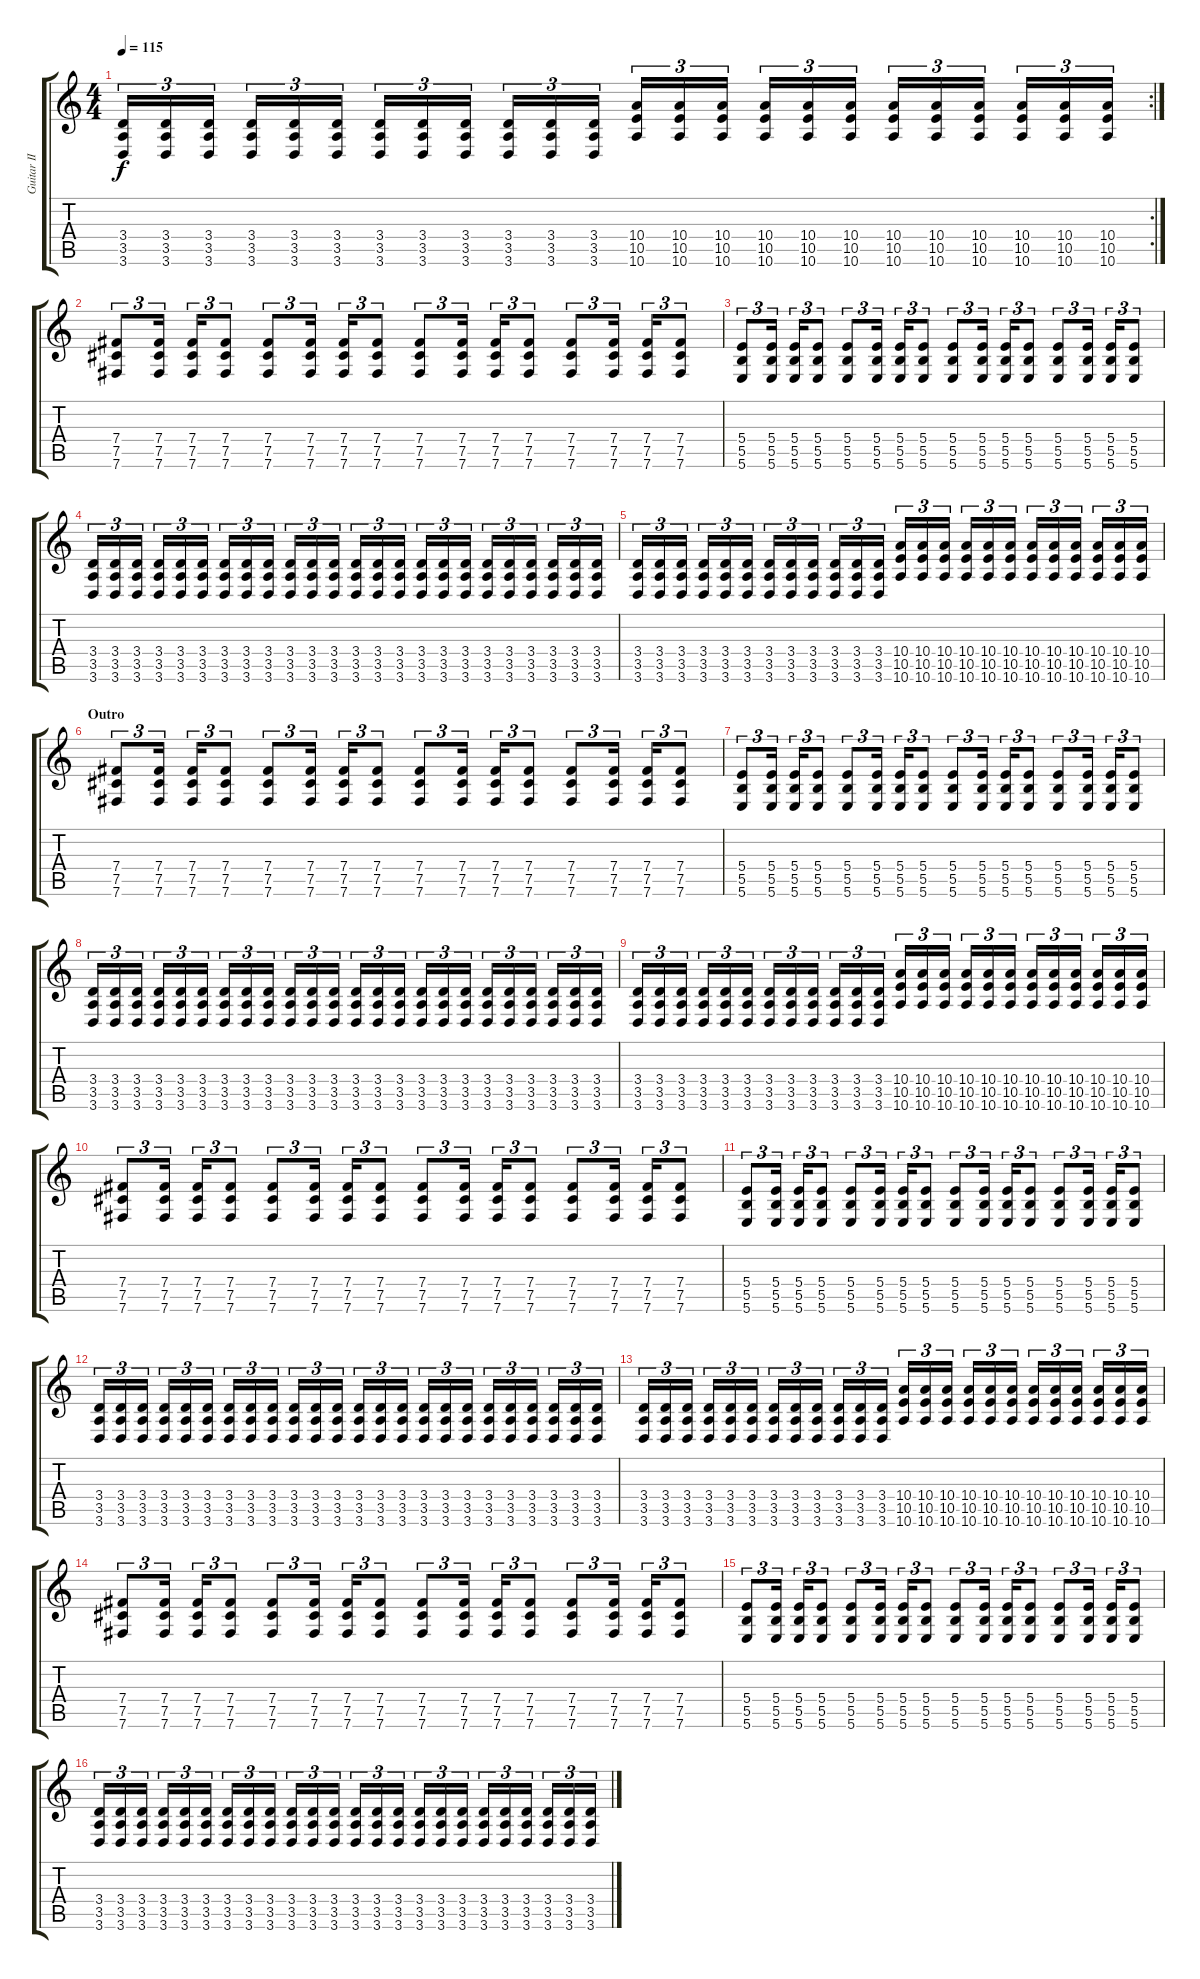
\track ("Guitar II" "Guitar II") {instrument distortionguitar}
\staff {score tabs}
\tuning (Db4 Ab3 E3 B2 Gb2 B1) {hide}
\rc 2
\ts (4 4)
\tempo 115
\clef g2
\ks c
(3.4 3.5 3.6).16{tu (3 2) dy f} (3.4 3.5 3.6).16{tu (3 2)} (3.4 3.5 3.6).16{tu (3 2)} (3.4 3.5 3.6).16{tu (3 2)} (3.4 3.5 3.6).16{tu (3 2)} (3.4 3.5 3.6).16{tu (3 2)} (3.4 3.5 3.6).16{tu (3 2)} (3.4 3.5 3.6).16{tu (3 2)} (3.4 3.5 3.6).16{tu (3 2)} (3.4 3.5 3.6).16{tu (3 2)} (3.4 3.5 3.6).16{tu (3 2)} (3.4 3.5 3.6).16{tu (3 2)} (10.4 10.5 10.6).16{tu (3 2)} (10.4 10.5 10.6).16{tu (3 2)} (10.4 10.5 10.6).16{tu (3 2)} (10.4 10.5 10.6).16{tu (3 2)} (10.4 10.5 10.6).16{tu (3 2)} (10.4 10.5 10.6).16{tu (3 2)} (10.4 10.5 10.6).16{tu (3 2)} (10.4 10.5 10.6).16{tu (3 2)} (10.4 10.5 10.6).16{tu (3 2)} (10.4 10.5 10.6).16{tu (3 2)} (10.4 10.5 10.6).16{tu (3 2)} (10.4 10.5 10.6).16{tu (3 2)} |
(7.4 7.5 7.6).8{tu (3 2)} (7.4 7.5 7.6).16{tu (3 2)} (7.4 7.5 7.6).16{tu (3 2)} (7.4 7.5 7.6).8{tu (3 2)} (7.4 7.5 7.6).8{tu (3 2)} (7.4 7.5 7.6).16{tu (3 2)} (7.4 7.5 7.6).16{tu (3 2)} (7.4 7.5 7.6).8{tu (3 2)} (7.4 7.5 7.6).8{tu (3 2)} (7.4 7.5 7.6).16{tu (3 2)} (7.4 7.5 7.6).16{tu (3 2)} (7.4 7.5 7.6).8{tu (3 2)} (7.4 7.5 7.6).8{tu (3 2)} (7.4 7.5 7.6).16{tu (3 2)} (7.4 7.5 7.6).16{tu (3 2)} (7.4 7.5 7.6).8{tu (3 2)} |
(5.4 5.5 5.6).8{tu (3 2)} (5.4 5.5 5.6).16{tu (3 2)} (5.4 5.5 5.6).16{tu (3 2)} (5.4 5.5 5.6).8{tu (3 2)} (5.4 5.5 5.6).8{tu (3 2)} (5.4 5.5 5.6).16{tu (3 2)} (5.4 5.5 5.6).16{tu (3 2)} (5.4 5.5 5.6).8{tu (3 2)} (5.4 5.5 5.6).8{tu (3 2)} (5.4 5.5 5.6).16{tu (3 2)} (5.4 5.5 5.6).16{tu (3 2)} (5.4 5.5 5.6).8{tu (3 2)} (5.4 5.5 5.6).8{tu (3 2)} (5.4 5.5 5.6).16{tu (3 2)} (5.4 5.5 5.6).16{tu (3 2)} (5.4 5.5 5.6).8{tu (3 2)} |
(3.4 3.5 3.6).16{tu (3 2)} (3.4 3.5 3.6).16{tu (3 2)} (3.4 3.5 3.6).16{tu (3 2)} (3.4 3.5 3.6).16{tu (3 2)} (3.4 3.5 3.6).16{tu (3 2)} (3.4 3.5 3.6).16{tu (3 2)} (3.4 3.5 3.6).16{tu (3 2)} (3.4 3.5 3.6).16{tu (3 2)} (3.4 3.5 3.6).16{tu (3 2)} (3.4 3.5 3.6).16{tu (3 2)} (3.4 3.5 3.6).16{tu (3 2)} (3.4 3.5 3.6).16{tu (3 2)} (3.4 3.5 3.6).16{tu (3 2)} (3.4 3.5 3.6).16{tu (3 2)} (3.4 3.5 3.6).16{tu (3 2)} (3.4 3.5 3.6).16{tu (3 2)} (3.4 3.5 3.6).16{tu (3 2)} (3.4 3.5 3.6).16{tu (3 2)} (3.4 3.5 3.6).16{tu (3 2)} (3.4 3.5 3.6).16{tu (3 2)} (3.4 3.5 3.6).16{tu (3 2)} (3.4 3.5 3.6).16{tu (3 2)} (3.4 3.5 3.6).16{tu (3 2)} (3.4 3.5 3.6).16{tu (3 2)} |
(3.4 3.5 3.6).16{tu (3 2)} (3.4 3.5 3.6).16{tu (3 2)} (3.4 3.5 3.6).16{tu (3 2)} (3.4 3.5 3.6).16{tu (3 2)} (3.4 3.5 3.6).16{tu (3 2)} (3.4 3.5 3.6).16{tu (3 2)} (3.4 3.5 3.6).16{tu (3 2)} (3.4 3.5 3.6).16{tu (3 2)} (3.4 3.5 3.6).16{tu (3 2)} (3.4 3.5 3.6).16{tu (3 2)} (3.4 3.5 3.6).16{tu (3 2)} (3.4 3.5 3.6).16{tu (3 2)} (10.4 10.5 10.6).16{tu (3 2)} (10.4 10.5 10.6).16{tu (3 2)} (10.4 10.5 10.6).16{tu (3 2)} (10.4 10.5 10.6).16{tu (3 2)} (10.4 10.5 10.6).16{tu (3 2)} (10.4 10.5 10.6).16{tu (3 2)} (10.4 10.5 10.6).16{tu (3 2)} (10.4 10.5 10.6).16{tu (3 2)} (10.4 10.5 10.6).16{tu (3 2)} (10.4 10.5 10.6).16{tu (3 2)} (10.4 10.5 10.6).16{tu (3 2)} (10.4 10.5 10.6).16{tu (3 2)} |
\section ("" "Outro")
(7.4 7.5 7.6).8{tu (3 2)} (7.4 7.5 7.6).16{tu (3 2)} (7.4 7.5 7.6).16{tu (3 2)} (7.4 7.5 7.6).8{tu (3 2)} (7.4 7.5 7.6).8{tu (3 2)} (7.4 7.5 7.6).16{tu (3 2)} (7.4 7.5 7.6).16{tu (3 2)} (7.4 7.5 7.6).8{tu (3 2)} (7.4 7.5 7.6).8{tu (3 2)} (7.4 7.5 7.6).16{tu (3 2)} (7.4 7.5 7.6).16{tu (3 2)} (7.4 7.5 7.6).8{tu (3 2)} (7.4 7.5 7.6).8{tu (3 2)} (7.4 7.5 7.6).16{tu (3 2)} (7.4 7.5 7.6).16{tu (3 2)} (7.4 7.5 7.6).8{tu (3 2)} |
(5.4 5.5 5.6).8{tu (3 2)} (5.4 5.5 5.6).16{tu (3 2)} (5.4 5.5 5.6).16{tu (3 2)} (5.4 5.5 5.6).8{tu (3 2)} (5.4 5.5 5.6).8{tu (3 2)} (5.4 5.5 5.6).16{tu (3 2)} (5.4 5.5 5.6).16{tu (3 2)} (5.4 5.5 5.6).8{tu (3 2)} (5.4 5.5 5.6).8{tu (3 2)} (5.4 5.5 5.6).16{tu (3 2)} (5.4 5.5 5.6).16{tu (3 2)} (5.4 5.5 5.6).8{tu (3 2)} (5.4 5.5 5.6).8{tu (3 2)} (5.4 5.5 5.6).16{tu (3 2)} (5.4 5.5 5.6).16{tu (3 2)} (5.4 5.5 5.6).8{tu (3 2)} |
(3.4 3.5 3.6).16{tu (3 2)} (3.4 3.5 3.6).16{tu (3 2)} (3.4 3.5 3.6).16{tu (3 2)} (3.4 3.5 3.6).16{tu (3 2)} (3.4 3.5 3.6).16{tu (3 2)} (3.4 3.5 3.6).16{tu (3 2)} (3.4 3.5 3.6).16{tu (3 2)} (3.4 3.5 3.6).16{tu (3 2)} (3.4 3.5 3.6).16{tu (3 2)} (3.4 3.5 3.6).16{tu (3 2)} (3.4 3.5 3.6).16{tu (3 2)} (3.4 3.5 3.6).16{tu (3 2)} (3.4 3.5 3.6).16{tu (3 2)} (3.4 3.5 3.6).16{tu (3 2)} (3.4 3.5 3.6).16{tu (3 2)} (3.4 3.5 3.6).16{tu (3 2)} (3.4 3.5 3.6).16{tu (3 2)} (3.4 3.5 3.6).16{tu (3 2)} (3.4 3.5 3.6).16{tu (3 2)} (3.4 3.5 3.6).16{tu (3 2)} (3.4 3.5 3.6).16{tu (3 2)} (3.4 3.5 3.6).16{tu (3 2)} (3.4 3.5 3.6).16{tu (3 2)} (3.4 3.5 3.6).16{tu (3 2)} |
(3.4 3.5 3.6).16{tu (3 2)} (3.4 3.5 3.6).16{tu (3 2)} (3.4 3.5 3.6).16{tu (3 2)} (3.4 3.5 3.6).16{tu (3 2)} (3.4 3.5 3.6).16{tu (3 2)} (3.4 3.5 3.6).16{tu (3 2)} (3.4 3.5 3.6).16{tu (3 2)} (3.4 3.5 3.6).16{tu (3 2)} (3.4 3.5 3.6).16{tu (3 2)} (3.4 3.5 3.6).16{tu (3 2)} (3.4 3.5 3.6).16{tu (3 2)} (3.4 3.5 3.6).16{tu (3 2)} (10.4 10.5 10.6).16{tu (3 2)} (10.4 10.5 10.6).16{tu (3 2)} (10.4 10.5 10.6).16{tu (3 2)} (10.4 10.5 10.6).16{tu (3 2)} (10.4 10.5 10.6).16{tu (3 2)} (10.4 10.5 10.6).16{tu (3 2)} (10.4 10.5 10.6).16{tu (3 2)} (10.4 10.5 10.6).16{tu (3 2)} (10.4 10.5 10.6).16{tu (3 2)} (10.4 10.5 10.6).16{tu (3 2)} (10.4 10.5 10.6).16{tu (3 2)} (10.4 10.5 10.6).16{tu (3 2)} |
(7.4 7.5 7.6).8{tu (3 2)} (7.4 7.5 7.6).16{tu (3 2)} (7.4 7.5 7.6).16{tu (3 2)} (7.4 7.5 7.6).8{tu (3 2)} (7.4 7.5 7.6).8{tu (3 2)} (7.4 7.5 7.6).16{tu (3 2)} (7.4 7.5 7.6).16{tu (3 2)} (7.4 7.5 7.6).8{tu (3 2)} (7.4 7.5 7.6).8{tu (3 2)} (7.4 7.5 7.6).16{tu (3 2)} (7.4 7.5 7.6).16{tu (3 2)} (7.4 7.5 7.6).8{tu (3 2)} (7.4 7.5 7.6).8{tu (3 2)} (7.4 7.5 7.6).16{tu (3 2)} (7.4 7.5 7.6).16{tu (3 2)} (7.4 7.5 7.6).8{tu (3 2)} |
(5.4 5.5 5.6).8{tu (3 2)} (5.4 5.5 5.6).16{tu (3 2)} (5.4 5.5 5.6).16{tu (3 2)} (5.4 5.5 5.6).8{tu (3 2)} (5.4 5.5 5.6).8{tu (3 2)} (5.4 5.5 5.6).16{tu (3 2)} (5.4 5.5 5.6).16{tu (3 2)} (5.4 5.5 5.6).8{tu (3 2)} (5.4 5.5 5.6).8{tu (3 2)} (5.4 5.5 5.6).16{tu (3 2)} (5.4 5.5 5.6).16{tu (3 2)} (5.4 5.5 5.6).8{tu (3 2)} (5.4 5.5 5.6).8{tu (3 2)} (5.4 5.5 5.6).16{tu (3 2)} (5.4 5.5 5.6).16{tu (3 2)} (5.4 5.5 5.6).8{tu (3 2)} |
(3.4 3.5 3.6).16{tu (3 2)} (3.4 3.5 3.6).16{tu (3 2)} (3.4 3.5 3.6).16{tu (3 2)} (3.4 3.5 3.6).16{tu (3 2)} (3.4 3.5 3.6).16{tu (3 2)} (3.4 3.5 3.6).16{tu (3 2)} (3.4 3.5 3.6).16{tu (3 2)} (3.4 3.5 3.6).16{tu (3 2)} (3.4 3.5 3.6).16{tu (3 2)} (3.4 3.5 3.6).16{tu (3 2)} (3.4 3.5 3.6).16{tu (3 2)} (3.4 3.5 3.6).16{tu (3 2)} (3.4 3.5 3.6).16{tu (3 2)} (3.4 3.5 3.6).16{tu (3 2)} (3.4 3.5 3.6).16{tu (3 2)} (3.4 3.5 3.6).16{tu (3 2)} (3.4 3.5 3.6).16{tu (3 2)} (3.4 3.5 3.6).16{tu (3 2)} (3.4 3.5 3.6).16{tu (3 2)} (3.4 3.5 3.6).16{tu (3 2)} (3.4 3.5 3.6).16{tu (3 2)} (3.4 3.5 3.6).16{tu (3 2)} (3.4 3.5 3.6).16{tu (3 2)} (3.4 3.5 3.6).16{tu (3 2)} |
(3.4 3.5 3.6).16{tu (3 2)} (3.4 3.5 3.6).16{tu (3 2)} (3.4 3.5 3.6).16{tu (3 2)} (3.4 3.5 3.6).16{tu (3 2)} (3.4 3.5 3.6).16{tu (3 2)} (3.4 3.5 3.6).16{tu (3 2)} (3.4 3.5 3.6).16{tu (3 2)} (3.4 3.5 3.6).16{tu (3 2)} (3.4 3.5 3.6).16{tu (3 2)} (3.4 3.5 3.6).16{tu (3 2)} (3.4 3.5 3.6).16{tu (3 2)} (3.4 3.5 3.6).16{tu (3 2)} (10.4 10.5 10.6).16{tu (3 2)} (10.4 10.5 10.6).16{tu (3 2)} (10.4 10.5 10.6).16{tu (3 2)} (10.4 10.5 10.6).16{tu (3 2)} (10.4 10.5 10.6).16{tu (3 2)} (10.4 10.5 10.6).16{tu (3 2)} (10.4 10.5 10.6).16{tu (3 2)} (10.4 10.5 10.6).16{tu (3 2)} (10.4 10.5 10.6).16{tu (3 2)} (10.4 10.5 10.6).16{tu (3 2)} (10.4 10.5 10.6).16{tu (3 2)} (10.4 10.5 10.6).16{tu (3 2)} |
(7.4 7.5 7.6).8{tu (3 2)} (7.4 7.5 7.6).16{tu (3 2)} (7.4 7.5 7.6).16{tu (3 2)} (7.4 7.5 7.6).8{tu (3 2)} (7.4 7.5 7.6).8{tu (3 2)} (7.4 7.5 7.6).16{tu (3 2)} (7.4 7.5 7.6).16{tu (3 2)} (7.4 7.5 7.6).8{tu (3 2)} (7.4 7.5 7.6).8{tu (3 2)} (7.4 7.5 7.6).16{tu (3 2)} (7.4 7.5 7.6).16{tu (3 2)} (7.4 7.5 7.6).8{tu (3 2)} (7.4 7.5 7.6).8{tu (3 2)} (7.4 7.5 7.6).16{tu (3 2)} (7.4 7.5 7.6).16{tu (3 2)} (7.4 7.5 7.6).8{tu (3 2)} |
(5.4 5.5 5.6).8{tu (3 2)} (5.4 5.5 5.6).16{tu (3 2)} (5.4 5.5 5.6).16{tu (3 2)} (5.4 5.5 5.6).8{tu (3 2)} (5.4 5.5 5.6).8{tu (3 2)} (5.4 5.5 5.6).16{tu (3 2)} (5.4 5.5 5.6).16{tu (3 2)} (5.4 5.5 5.6).8{tu (3 2)} (5.4 5.5 5.6).8{tu (3 2)} (5.4 5.5 5.6).16{tu (3 2)} (5.4 5.5 5.6).16{tu (3 2)} (5.4 5.5 5.6).8{tu (3 2)} (5.4 5.5 5.6).8{tu (3 2)} (5.4 5.5 5.6).16{tu (3 2)} (5.4 5.5 5.6).16{tu (3 2)} (5.4 5.5 5.6).8{tu (3 2)} |
(3.4 3.5 3.6).16{tu (3 2)} (3.4 3.5 3.6).16{tu (3 2)} (3.4 3.5 3.6).16{tu (3 2)} (3.4 3.5 3.6).16{tu (3 2)} (3.4 3.5 3.6).16{tu (3 2)} (3.4 3.5 3.6).16{tu (3 2)} (3.4 3.5 3.6).16{tu (3 2)} (3.4 3.5 3.6).16{tu (3 2)} (3.4 3.5 3.6).16{tu (3 2)} (3.4 3.5 3.6).16{tu (3 2)} (3.4 3.5 3.6).16{tu (3 2)} (3.4 3.5 3.6).16{tu (3 2)} (3.4 3.5 3.6).16{tu (3 2)} (3.4 3.5 3.6).16{tu (3 2)} (3.4 3.5 3.6).16{tu (3 2)} (3.4 3.5 3.6).16{tu (3 2)} (3.4 3.5 3.6).16{tu (3 2)} (3.4 3.5 3.6).16{tu (3 2)} (3.4 3.5 3.6).16{tu (3 2)} (3.4 3.5 3.6).16{tu (3 2)} (3.4 3.5 3.6).16{tu (3 2)} (3.4 3.5 3.6).16{tu (3 2)} (3.4 3.5 3.6).16{tu (3 2)} (3.4 3.5 3.6).16{tu (3 2)}
